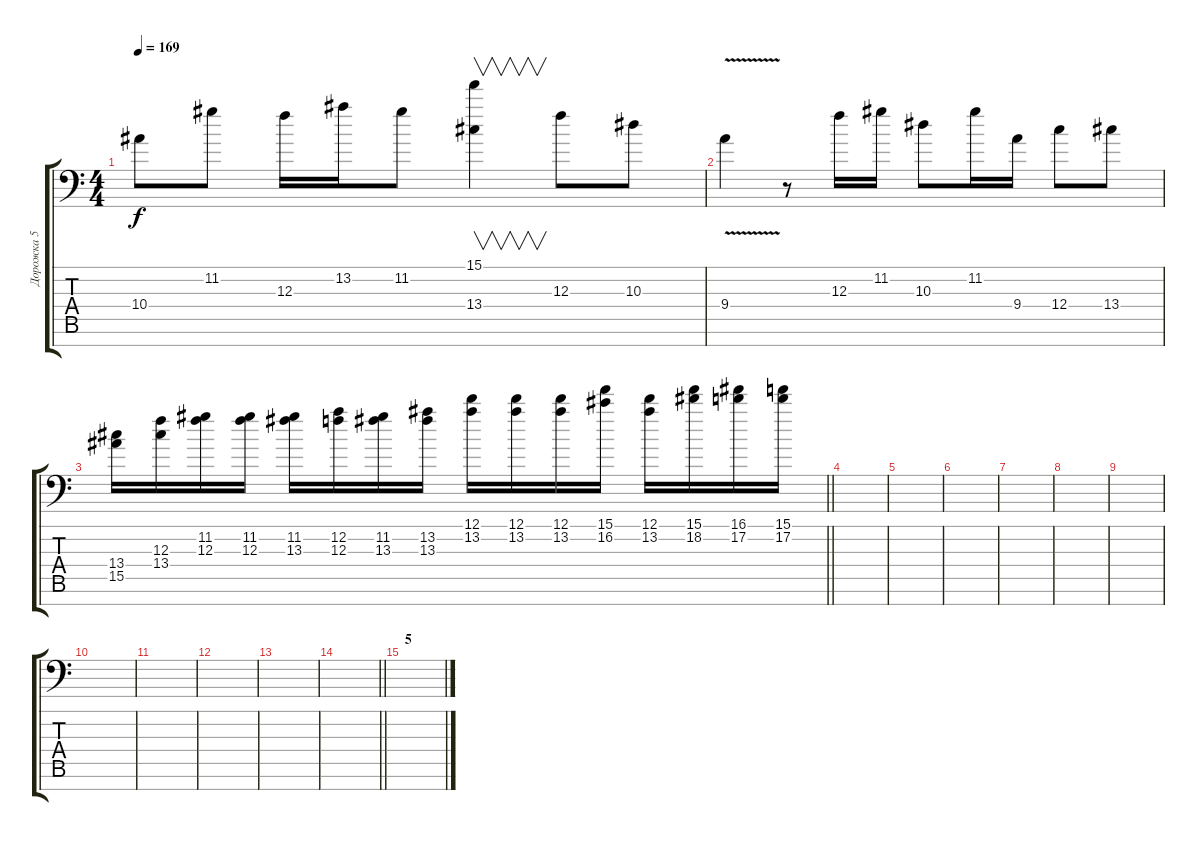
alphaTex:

\track ("Дорожка 5" "Дорожка 5") {instrument overdrivenguitar}
\staff {score tabs}
\tuning (D4 A3 F3 C3 G2 D2 A1) {hide}
\ts (4 4)
\tempo 169
\clef f4
\ks c
10.4{t}.8{dy f} 11.2.8 12.3.16 13.2.16 11.2.8 (15.1 13.4).4{v} 12.3.8 10.3.8 |
9.4{v}.4 r.8 12.3.16 11.2.16 10.3.8 11.2.16 9.4.16 12.4.8 13.4.8 |
\barLineRight lightlight
(13.4 15.5).16 (12.3 13.4).16 (11.2 12.3).16 (11.2 12.3).16 (11.2 13.3).16 (12.2 12.3).16 (11.2 13.3).16 (13.2 13.3).16 (12.1 13.2).16 (12.1 13.2).16 (12.1 13.2).16 (15.1 16.2).16 (12.1 13.2).16 (15.1 18.2).16 (16.1 17.2).16 (15.1 17.2).16 |
|
|
|
|
|
|
|
|
|
|
\barLineRight lightlight
|
\section ("" "5")
